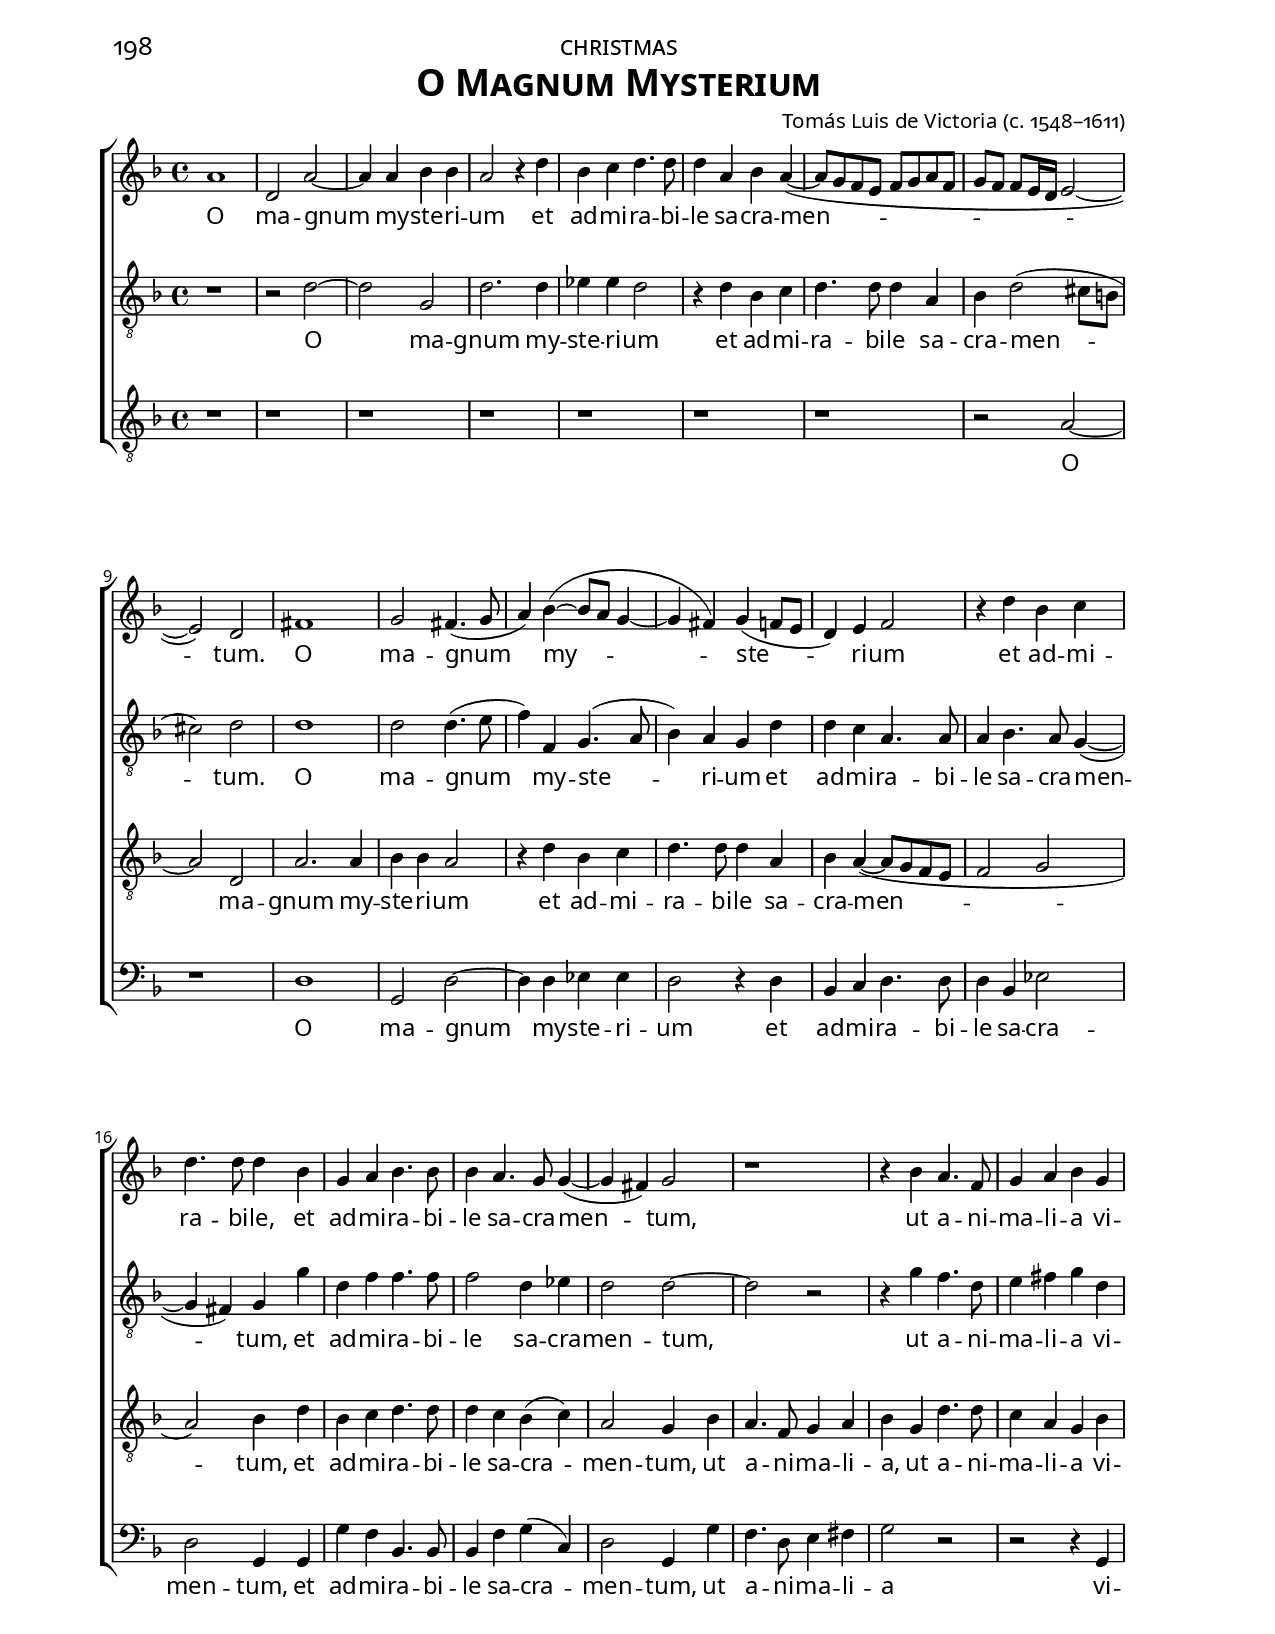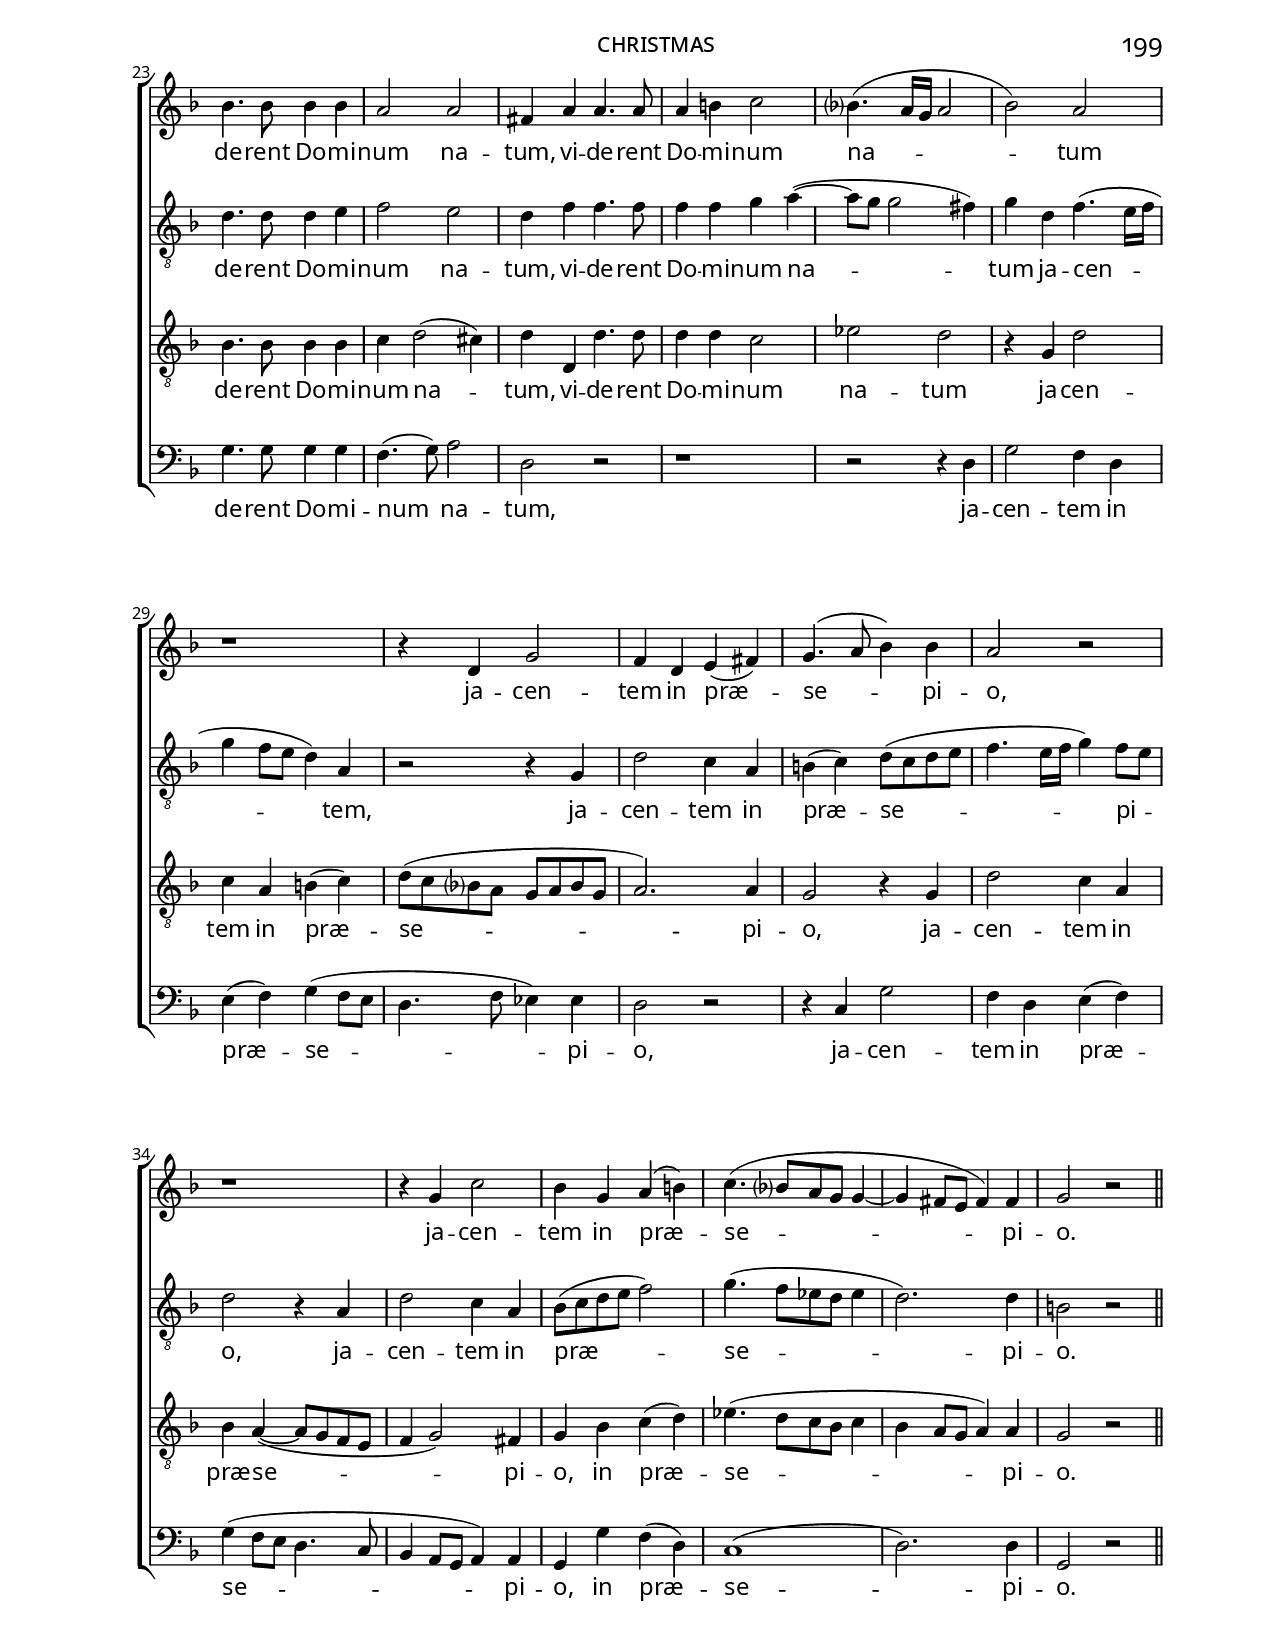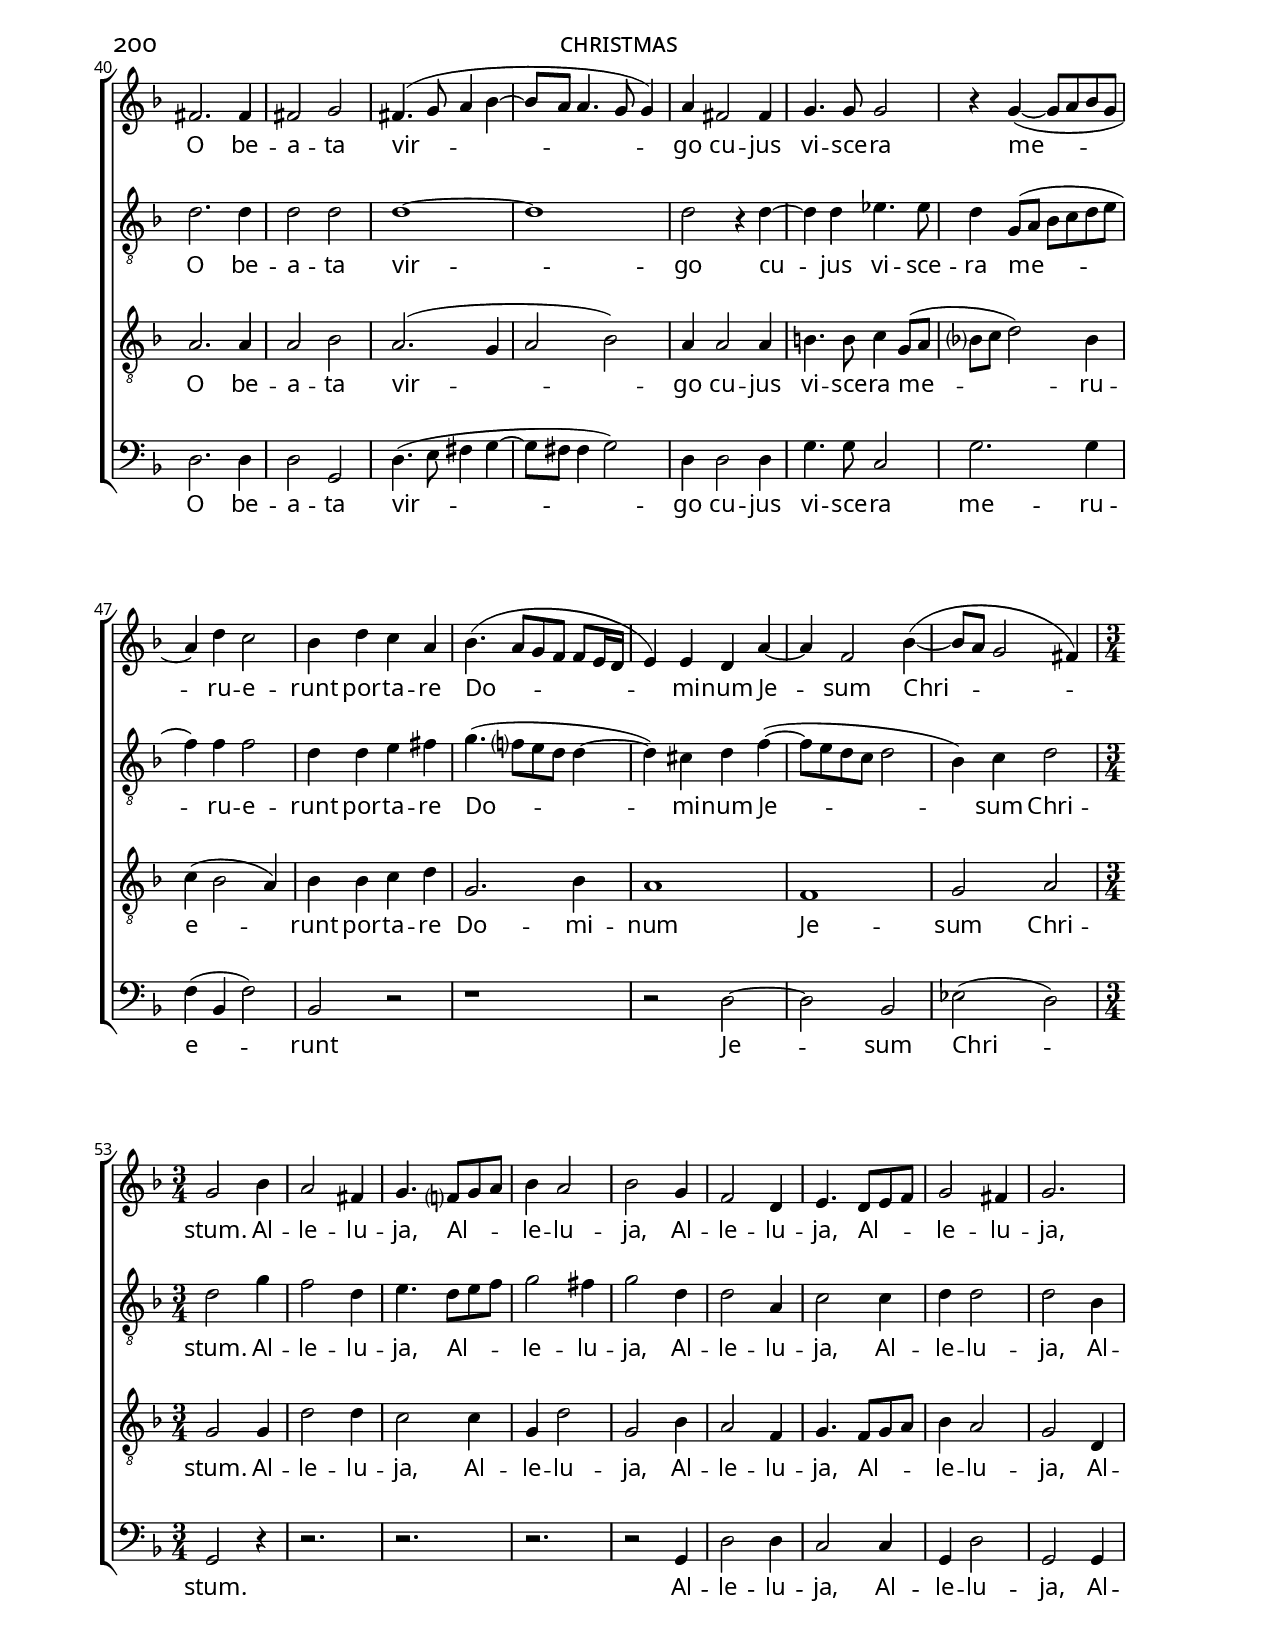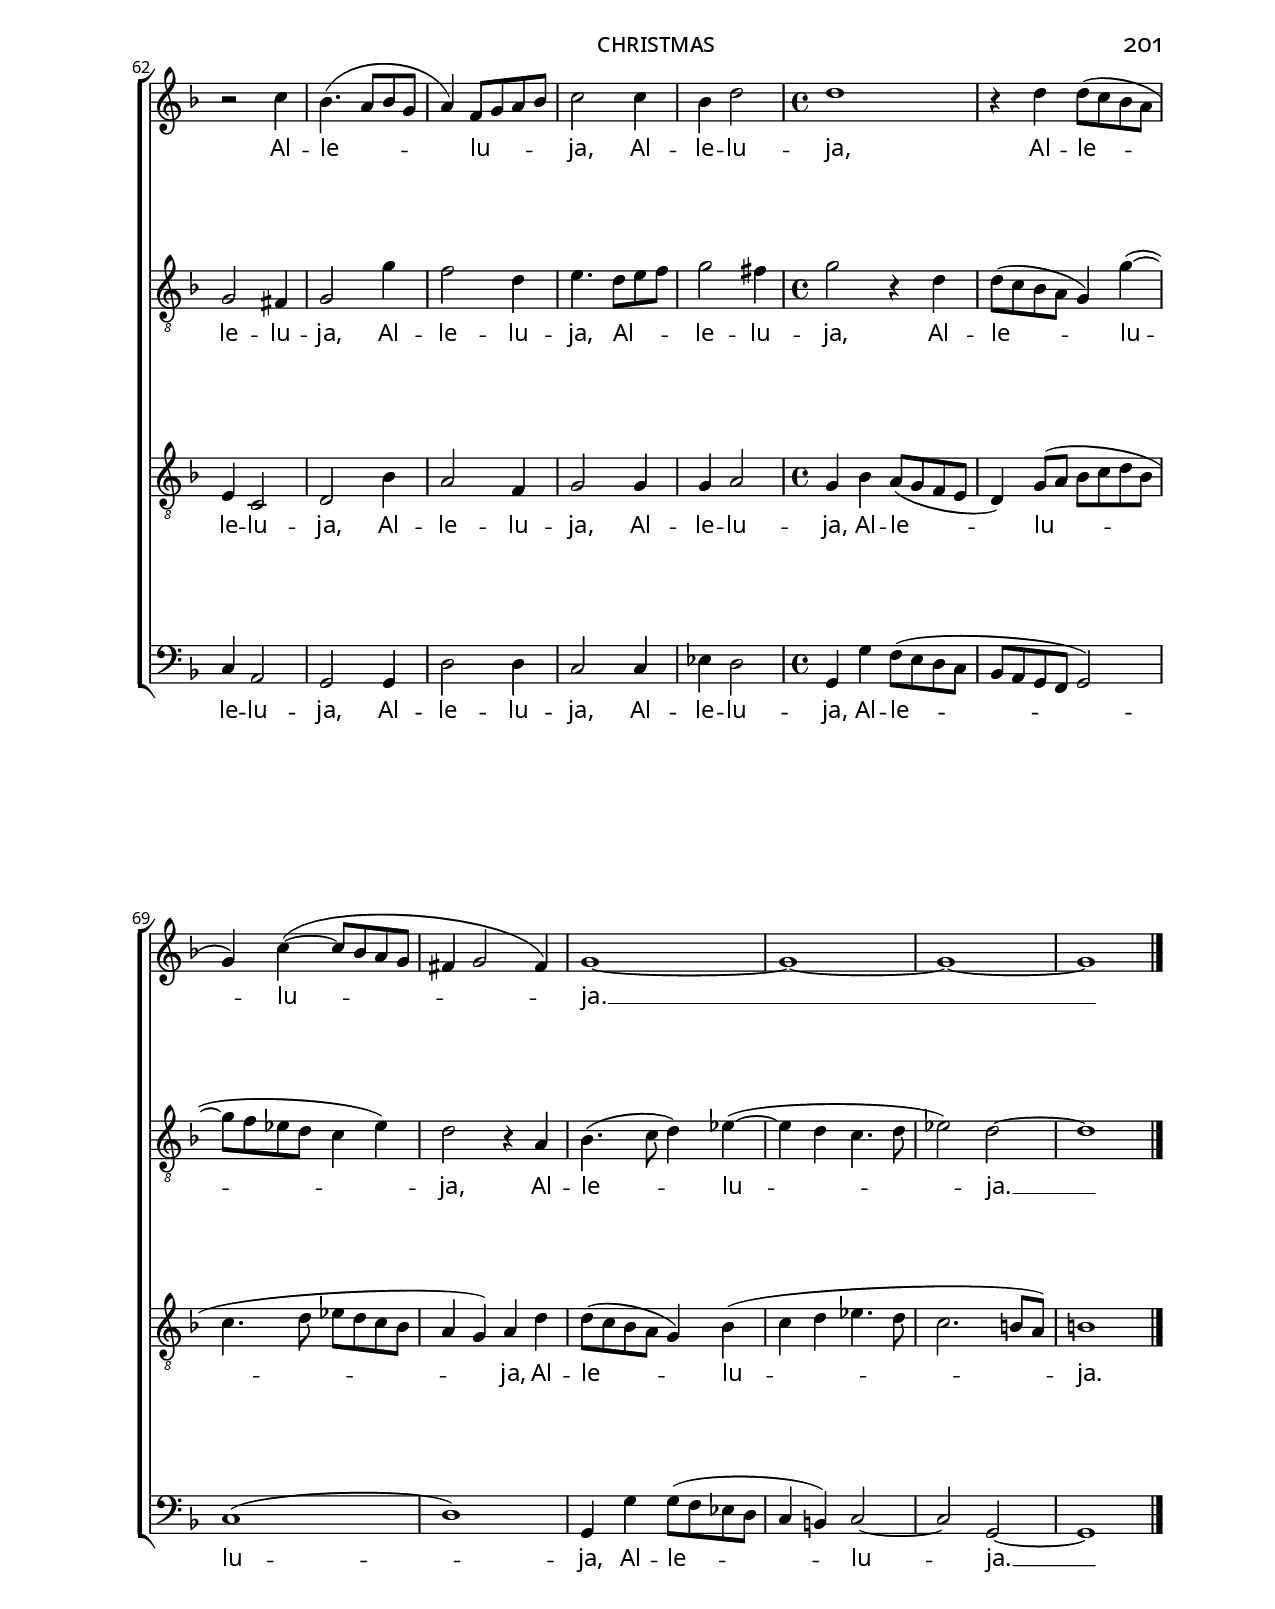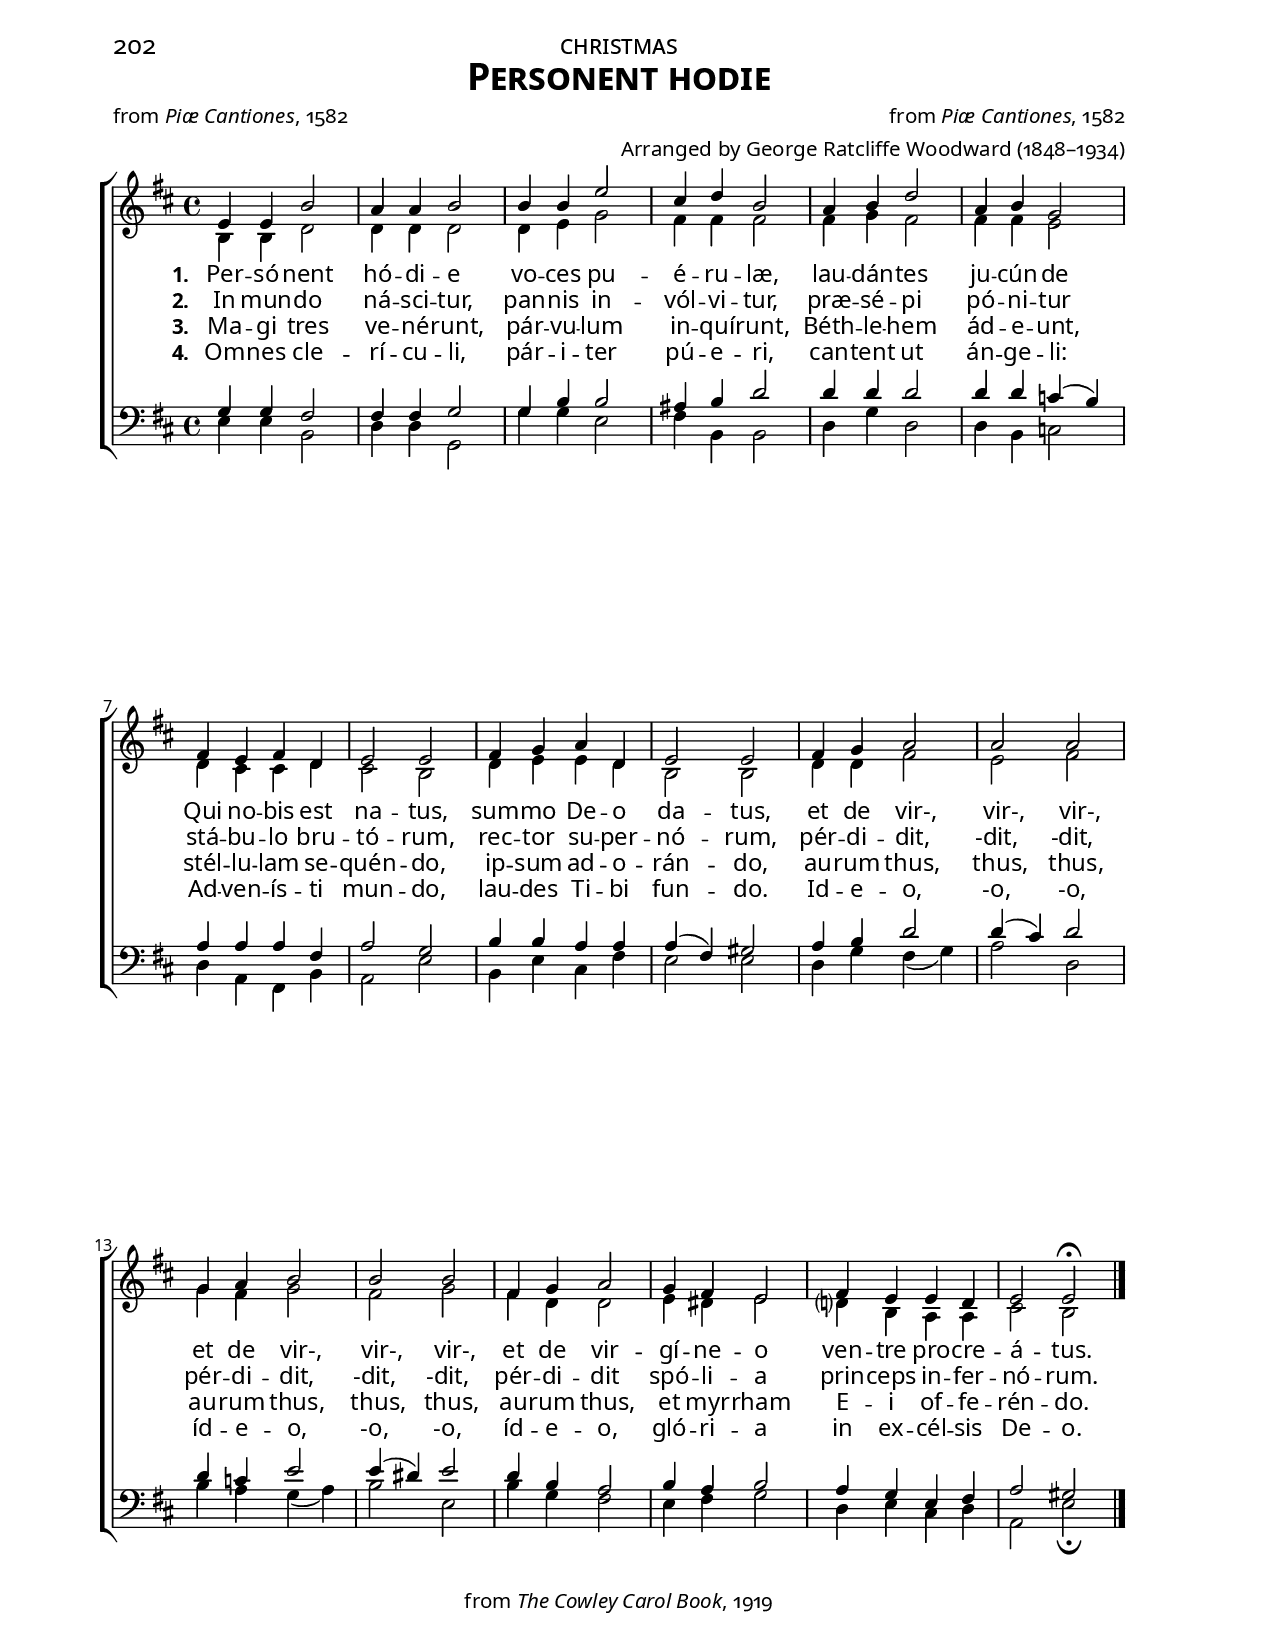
\version "2.14.2"
\include "util.ly"
\header {
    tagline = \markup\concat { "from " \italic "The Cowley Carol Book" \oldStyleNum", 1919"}
}
\paper {
  print-all-headers = ##t
  paper-height = 11\in
  paper-width = 8.5\in
  indent = 0\in
  %system-system-spacing = #'((basic-distance . 10) (padding . 0))
  system-system-spacing =
    #'((basic-distance . 0)
       (minimum-distance . 0)
       (padding . 0)
       (stretchability . 100))
  score-markup-spacing =
    #'((basic-distance . 0)
       (minimum-distance . 0)
       (padding . 0)
       (stretchability . 100))
%  top-markup-spacing =
%    #'((basic-distance . 0)
%       (minimum-distance . 0)
%       (padding . 0)
%       (stretchability . 0))
  ragged-last-bottom = ##f
  ragged-bottom = ##f
  two-sided = ##t
  inner-margin = 1\in
  outer-margin = 0.75\in
  top-margin = 0.26\in
  bottom-margin = 0.25\in
  first-page-number = #198
  print-first-page-number = ##t
  headerLine = \markup{\override #'(font-name . "Garamond Premier Pro") \smallCapsOldStyle"christmas"}
  oddHeaderMarkup = \markup\fill-line{
     \override #'(font-name . "Garamond Premier Pro")\abs-fontsize #12.5
     \combine 
        \fill-line{"" \on-the-fly #print-page-number-check-first
        \oldStylePageNum""
        }
        \fill-line{\headerLine}
  }
  evenHeaderMarkup = \markup {
     \override #'(font-name . "Garamond Premier Pro")\abs-fontsize #12.5
     \combine
        \on-the-fly #print-page-number-check-first
        \oldStylePageNum""
        \fill-line{\headerLine}
  }
}
#(set-global-staff-size 18) \paper{ #(define fonts (make-pango-font-tree "Garamond Premier Pro" "Garamond Premier Pro" "Garamond Premier Pro" (/ 18 20))) }
global = {
  \key f \major
  \time 4/4
  \dynamicUp
  %\set crescendoSpanner = #'dashed-line
  %\set midiInstrument = "recorder"
  \autoBeamOff
  \override DynamicTextSpanner #'style = #'none
}

sopMusic = \relative c' {
	a'1 |
  d,2 a'~ |
  a4 a bes bes |
  a2 r4 d |
  bes c d4. d8 |
  
  d4 a bes a(~ |
  a8[ g f e] f[ g a f] |
  g[ f] f[ e16 d] e2~ |
  e) d |
  fis1 |
  
  %page2
  g2 fis4.( g8 |
  a4) bes4(~ bes8[ a] g4~ |
  g fis) g( f8[ e] |
  d4) e f2 |
  r4 d' bes c |
  
  d4. d8 d4 bes |
  g a bes4. bes8 |
  bes4 a4. g8 g4(~ |
  g fis) g2 |
  r1 |
  
  r4 bes a4. f8 |
  g4 a bes g |
  bes4. bes8 bes4 bes |
  a2 a |
  fis4 a a4. a8 |
  
  %page3
  a4 b c2 |
  bes?4.( a16[ g] a2 |
  bes) a |
  r1 |
  r4 d, g2 |
  
  f4 d e( fis) |
  g4.( a8 bes4) bes |
  a2 r |
  r1 |
  r4 g c2 |
  
  bes4 g a( b) |
  c4.( bes?8[ a g] g4~ |
  g fis8[ e] fis4) fis |
  g2 r \bar"||"\pageBreak
  fis2. fis4 |
  fis2 g |
  
  %page4
  fis4.( g8 a4 bes~ |
  bes8[[ a] a4. g8 g4) |
  a fis2 fis4 |
  g4. g8 g2 |
  r4 g4~( g8[ a bes g] |
  
  a4) d c2 |
  bes4 d c a |
  bes4.( a8[ g f] f[ e16 d] |
  e4) e d a'~ |
  a f2 bes4~( |
  
  bes8[ a] g2 fis4) |
  \time 3/4
  g2 bes4 |
  a2 fis4 |
  g4. f?8[ g a] |
  bes4 a2 |
  bes2 g4 |
  
  %page5
  f2 d4 |
  e4. d8[ e f] |
  g2 fis4 |
  g2. |
  r2 c4 |
  bes4.( a8[ bes g] |
  
  a4) f8[ g a bes] |
  c2 c4 |
  bes4 d2 |
  \time 4/4
  d1 |
  r4 d d8([ c bes a] |
  
  g4) c4(~ c8[ bes a g] |
  fis4 g2 fis4) |
  g1~ |
  g~ |
  g~ |
  g \bar"|."
}
sopWords = \lyricmode {
  O ma -- gnum my -- ste -- ri -- um et ad -- mi -- ra -- bi -- le sa -- cra -- men -- tum.
    O ma -- gnum my -- ste -- ri -- um et ad -- mi -- ra -- bi -- le,
      et ad -- mi -- ra -- bi -- le
    sa -- cra -- men -- tum,
  ut a -- ni -- ma -- li -- a vi -- de -- rent Do -- mi -- num na -- tum,
    vi -- de -- rent Do -- mi -- num na -- tum
  ja -- cen -- tem in præ -- se -- pi -- o,
    ja -- cen -- tem in præ -- se -- pi -- o.
  
  O be -- a -- ta vir -- go cu -- jus vi -- sce -- ra
  me -- ru -- e -- runt por -- ta -- re Do -- mi -- num Je -- sum Chri -- stum.
  Al -- le -- lu -- ja,
  Al -- le -- lu -- ja,
  Al -- le -- lu -- ja,
  Al -- le -- lu -- ja,
  Al -- le -- lu -- ja,
  Al -- le -- lu -- ja,
  Al -- le -- lu -- ja. __
}

altoMusic = \relative c' {
  r1 |
  r2 d~ |
  d g, |
  d'2. d4 |
  ees4 ees d2 |
  
  r4 d bes c |
  d4. d8 d4 a |
  bes d2( cis8[ b] |
  cis2) d |
  d1 |
  
  %page2
  d2 d4.( e8 |
  f4) f, g4.( a8 |
  bes4) a g d' |
  d c a4. a8 |
  a4 bes4. a8 g4(~ |
  g fis) g g' |
  d f f4. f8 |
  f2 d4 ees |
  d2 d~ |
  d r2 |
  
  r4 g f4. d8 |
  e4 fis g d |
  d4. d8 d4 e |
  f2 e |
  d4 f f4. f8 |
  
  %page3
  f4 f g a(~ |
  a8[ g] g2 fis4) |
  g d f4.( e16[ f] |
  g4 f8[ e] d4) a |
  r2 r4 g |
  
  d'2 c4 a |
  b4( c) d8([ c d e] |
  f4. e16[ f] g4) f8[ e] |
  d2 r4 a |
  d2 c4 a |
  
  bes8([ c d e] f2) |
  g4.( f8[ ees d] ees4 |
  d2.) d4 |
  b2 r2 \bar"||"
  d2. d4 d2 d |
  
  %page 4
  d1~ |
  d |
  d2 r4 d~ |
  d d ees4. ees8 |
  d4 g,8([ a] bes[ c d e] |
  f4) f f2 |
  d4 d e fis |
  g4.( f?8[ e d] d4~ |
  d) cis d f~( |
  f8[ e d c] d2 |
  
  bes4) c d2 |
  \time 3/4
  d2 g4 |
  f2 d4 |
  e4. d8[ e f] |
  g2 fis4 |
  g2 d4 |
  
  %page 5
  d2 a4 |
  c2 c4 |
  d d2 |
  d bes4 |
  g2 fis4 |
  g2 g'4 |
  
  f2 d4 |
  e4. d8[ e f] |
  g2 fis4 |
  \time 4/4
  g2 r4 d |
  d8([ c bes a] g4) g'~( |
  g8[ f ees d] c4 ees) |
  d2 r4 a |
  bes4.( c8 d4) ees(~ |
  ees d c4. d8 |
  ees2) d~ |
  d1 \bar"|."
}
altoWords = \lyricmode {
  O ma -- gnum my -- ste -- ri -- um et ad -- mi -- ra -- bi -- le sa -- cra -- men -- tum.
    O ma -- gnum my -- ste -- ri -- um et ad -- mi -- ra -- bi -- le sa -- cra -- men -- tum,
      et ad -- mi -- ra -- bi -- le sa -- cra -- men -- tum,
  ut a -- ni -- ma -- li -- a vi -- de -- rent Do -- mi -- num na -- tum,
    vi -- de -- rent Do -- mi -- num na -- tum
  ja -- cen -- tem,
    ja -- cen -- tem
  in præ -- se -- pi -- o,
    ja -- cen -- tem in præ -- se -- pi -- o.
  
  O be -- a -- ta vir -- go cu -- jus vi -- sce -- ra
  me -- ru -- e -- runt por -- ta -- re Do -- mi -- num Je -- sum Chri -- stum.
  Al -- le -- lu -- ja,
  Al -- le -- lu -- ja,
  Al -- le -- lu -- ja,
  Al -- le -- lu -- ja,
  Al -- le -- lu -- ja,
  Al -- le -- lu -- ja,
  Al -- le -- lu -- ja,
  Al -- le -- lu -- ja,
  Al -- le -- lu -- ja. __
}

tenorMusic = \relative c' {
  \repeat unfold 7 { r1 }
  r2 a2~ |
  a d, |
  a'2. a4 |
  
  %page2
  bes4 bes a2 |
  r4 d bes c |
  d4. d8 d4 a |
  bes a~( a8[ g f e] |
  f2 g |
  
  a) bes4 d |
  bes c d4. d8 |
  d4 c bes( c) |
  a2 g4 bes |
  a4. f8 g4 a |
  
  bes g d'4. d8 |
  c4 a g bes |
  bes4. bes8 bes4 bes |
  c d2( cis4) |
  d d, d'4. d8 |
  
  %page3
  d4 d c2 |
  ees d |
  r4 g, d'2 |
  c4 a b( c) |
  d8([ c bes? a] g[ a bes g] |
  a2.) a4 |
  g2 r4 g |
  d'2 c4 a |
  bes a4~( a8[ g f e] |
  f4 g2) fis4 |
  
  g bes c( d) |
  ees4.( d8[ c bes] c4 |
  bes a8[ g] a4) a |
  g2 r \bar"||"
  a2. a4 a2 bes |
  
  %page4
  a2.( g4 a2 bes) |
  a4 a2 a4 |
  b4. b8 c4 g8([ a] |
  bes?[ c] d2) bes4 |
  
  c4( bes2 a4) |
  bes bes c d |
  g,2. bes4 |
  a1 f |
  
  g2 a |
  \time 3/4
  g2 g4 |
  d'2 d4 |
  c2 c4 |
  g d'2 |
  g, bes4 |
  
  %page5
  a2 f4 |
  g4. f8[ g a] |
  bes4 a2 |
  g d4 |
  e c2 |
  d bes'4 |
  
  a2 f4 |
  g2 g4 |
  g a2 |
  \time 4/4
  g4 bes a8([ g f e] |
  d4) g8([ a] bes[ c d bes] |
  c4. d8 ees[ d c bes] |
  a4 g) a d |
  d8([ c bes a] g4) bes( |
  c d ees4. d8 |
  c2. b8[ a]) |
  b1 \bar"|."
}

tenorWords = \lyricmode {
  O ma -- gnum my -- ste -- ri -- um et ad -- mi -- ra -- bi -- le sa -- cra -- men -- tum,
    et ad -- mi -- ra -- bi -- le sa -- cra -- men -- tum,
  ut a -- ni -- ma -- li -- a,
    ut a -- ni -- ma -- li -- a
  vi -- de -- rent Do -- mi -- num na -- tum,
    vi -- de -- rent Do -- mi -- num na -- tum
  ja -- cen -- tem in præ -- se -- pi -- o,
    ja -- cen -- tem in præ -- se -- pi -- o,
      in præ -- se -- pi -- o.
  
  O be -- a -- ta vir -- go cu -- jus vi -- sce -- ra
  me -- ru -- e -- runt por -- ta -- re Do -- mi -- num Je -- sum Chri -- stum.
  Al -- le -- lu -- ja,
  Al -- le -- lu -- ja,
  Al -- le -- lu -- ja,
  Al -- le -- lu -- ja,
  Al -- le -- lu -- ja,
  Al -- le -- lu -- ja,
  Al -- le -- lu -- ja,
  Al -- le -- lu -- ja,
  Al -- le -- lu -- ja.
}

bassMusic = \relative c' {
  \repeat unfold 9 { r1 }
  d,1 |
  
  %page2
  g,2 d'~ |
  d4 d ees ees |
  d2 r4 d |
  bes c d4. d8 |
  d4 bes ees2 |
  
  d2 g,4 g |
  g' f bes,4. bes8 |
  bes4 f' g( c,) |
  d2 g,4 g' |
  f4. d8 e4 fis |
  
  g2 r |
  r r4 g, |
  g'4. g8 g4 g |
  f4.( g8) a2 |
  d,2 r |
  
  %page3
  r1 |
  r2 r4 d |
  g2 f4 d |
  e( f) g( f8[ e] |
  d4. f8 ees4) ees |
  
  d2 r |
  r4 c g'2 |
  f4 d e( f) |
  g( f8[ e] d4. c8 |
  bes4 a8[ g] a4) a |
  
  g g' f( d) |
  c1( |
  d2.) d4 |
  g,2 r \bar"||"
  d'2. d4 |
  d2 g, |
  
  %page4
  d'4.( e8 fis4 g~ |
  g8[ fis] fis4 g2) |
  d4 d2 d4 |
  g4. g8 c,2 |
  g'2. g4 |
  
  f4( bes, f'2) |
  bes, r |
  r1 |
  r2 d~ |
  d bes |
  
  ees( d) |
  \time 3/4
  g,2 r4 |
  \repeat unfold 3 { r2. }
  r2 g4 |
  
  %page5
  d'2 d4 |
  c2 c4 |
  g d'2 |
  g, g4 |
  c a2 |
  g g4 |
  
  d'2 d4 |
  c2 c4 |
  ees d2 |
  \time 4/4
  g,4 g' f8([ e d c] |
  bes[ a g f] g2) |
  
  c1( |
  d) |
  g,4 g' g8([ f ees d] |
  c4 b) c2~ |
  c g~ |
  g1 \bar"|."
}
bassWords = \lyricmode {
  O ma -- gnum my -- ste -- ri -- um et ad -- mi -- ra -- bi -- le sa -- cra -- men -- tum,
    et ad -- mi -- ra -- bi -- le sa -- cra -- men -- tum,
  ut a -- ni -- ma -- li -- a vi -- de -- rent Do -- mi -- num na -- tum,
  ja -- cen -- tem in præ -- se -- pi -- o,
    ja -- cen -- tem in præ -- se -- pi -- o,
    in præ -- se -- pi -- o.
  
  O be -- a -- ta vir -- go cu -- jus vi -- sce -- ra
  me -- ru -- e -- runt Je -- sum Chri -- stum.
  Al -- le -- lu -- ja,
  Al -- le -- lu -- ja,
  Al -- le -- lu -- ja,
  Al -- le -- lu -- ja,
  Al -- le -- lu -- ja,
  Al -- le -- lu -- ja,
  Al -- le -- lu -- ja. __
}

pianoRH = \relative c' {
}
pianoLH = \relative c' {
}

\score {
<<
    \new ChoirStaff <<
    \new Staff = sop <<
      \new Voice = "sopranos" { \global \sopMusic }
    >>
    \new Lyrics = "sopranos"  \lyricsto "sopranos" \sopWords
    \new Staff = alt <<
      \clef "treble_8"
      \new Voice = "altos" { \global \altoMusic }
    >>
    \new Lyrics = "altos"  \lyricsto "altos" \altoWords
    \new Staff = ten <<
      \clef "treble_8"
      \new Voice = "tenors" { \global \tenorMusic }
    >>
    \new Lyrics = "tenors" \lyricsto "tenors" \tenorWords
    \new Staff = bas <<
      \clef bass
      \new Voice = "basses" { \global \bassMusic }
    >>
    \new Lyrics = "basses" \lyricsto "basses" \bassWords
  >>
%    \new PianoStaff << \new Staff { \new Voice { \pianoRH } } \new Staff { \clef "bass" \pianoLH } >>
  >>
  \layout {
  \context {
    \Lyrics
    \override LyricText #'font-size = #1.3
  }
    \context {
      \Lyrics
      \override LyricText #'font-size = #1.3
      %\override VerticalAxisGroup #'staff-affinity = #0
    }
    \context {
      \Score
      \override SpacingSpanner #'base-shortest-duration = #(ly:make-moment 1 8)
      \override SpacingSpanner #'common-shortest-duration = #(ly:make-moment 1 4)
    }
    \context {
      % Remove all empty staves
      \Staff \RemoveEmptyStaves \override VerticalAxisGroup #'remove-first = ##t
      
      \override VerticalAxisGroup #'staff-staff-spacing =
      #'((basic-distance . 0)
         (minimum-distance . 0)
         (padding . -1)
         (stretchability . 65))
    }
    \context {
      \Lyrics
      \override LyricText #'X-offset = #center-on-word
    }
  }
  \header {
    title = \markup{\override #'(font-name . "Garamond Premier Pro Semibold"){ \abs-fontsize #18 \smallCapsOldStyle"O Magnum Mysterium"}}
    composer = \markup\oldStyleNum"Tomás Luis de Victoria (c. 1548–1611)"
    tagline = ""
  }
}






























global = {
  \key d \major
  \time 4/4
  \autoBeamOff
}

sopMusic = \relative c' {
  e4 e |
  b'2 a4 a b2 b4 b |
  e2 cis4 d |
  b2 a4 b |
  
  d2 a4 b |
  g2 |
  fis4 e fis d |
  e2 e |
  fis4 g a d, |
  
  e2 e |
  fis4 g |
  a2 a |
  a g4 a |
  b2 b |
  b fis4 g |
  a2 g4 fis |
  e2 |
  fis4 e e d |
  e2 e\fermata \bar "|."
}
sopWords = \lyricmode {
  
}

altoMusic = \relative c' {
  b4 b |
  d2 d4 d |
  d2 d4 e |
  g2 fis4 fis |
  fis2 fis4 g |
  
  fis2 fis4 fis |
  e2 |
  d4 cis cis d |
  cis2 b |
  d4 e e d |
  
  b2 b |
  d4 d |
  fis2 e |
  fis g4 fis |
  g2 fis |
  
  g fis4 d |
  d2 e4 dis |
  e2 |
  d?4 b a a |
  cis2 b \bar "|."
}
altoWords = \lyricmode {
  \dropLyricsV
  \set stanza = #"1. "
  Per -- só -- nent hó -- di -- e
  vo -- ces pu -- é -- ru -- læ,
  lau -- dán -- tes ju -- cún -- de
  Qui no -- bis est na -- tus,
  sum -- mo De -- o da -- tus,
  et de vir-, vir-, vir-,
  et de vir-, vir-, vir-,
  et de vir -- gí -- ne -- o
  ven -- tre pro -- cre -- á -- tus.
}
altoWordsII = \lyricmode {
  \dropLyricsV
%\markup\italic
  \set stanza = #"2. "
  In mun -- do ná -- sci -- tur,
  pan -- nis in -- vól -- vi -- tur,
  præ -- sé -- pi pó -- ni -- tur
  stá -- bu -- lo bru -- tó -- rum,
  rec -- tor su -- per -- nó -- rum,
  pér -- di -- dit, -dit, -dit,
  pér -- di -- dit, -dit, -dit,
  pér -- di -- dit spó -- li -- a
  prin -- ceps in -- fer -- nó -- rum.
}
altoWordsIII = \lyricmode {
  \dropLyricsV
  \set stanza = #"3. "
  Ma -- gi tres ve -- né -- runt,
  pár -- vu -- lum in -- quí -- runt,
  Béth -- le -- hem ád -- e -- unt,
  stél -- lu -- lam se -- quén -- do,
  ip -- sum ad -- o -- rán -- do,
  au -- rum thus, thus, thus,
  au -- rum thus, thus, thus,
  au -- rum thus, et myr -- rham
  E -- i of -- fe -- rén -- do.
}
altoWordsIV = \lyricmode {
  \dropLyricsV
  \set stanza = #"4. "
  Om -- nes cle -- rí -- cu -- li,
  pár -- i -- ter pú -- e -- ri,
  can -- tent ut án -- ge -- li:
  Ad -- ven -- ís -- ti mun -- do,
  lau -- des Ti -- bi fun -- do.
  Id -- e -- o, -o, -o,
  íd -- e -- o, -o, -o,
  íd -- e -- o, gló -- ri -- a
  in ex -- cél -- sis De -- o.
}
altoWordsV = \lyricmode {
  \set stanza = #"5. "
  \set ignoreMelismata = ##t
}
altoWordsVI = \lyricmode {
  \set stanza = #"6. "
  \set ignoreMelismata = ##t
}
tenorMusic = \relative c' {
  g4 g |
  fis2 fis4 fis |
  g2 g4 b |
  b2 ais4 b |
  d2 d4 d |
  
  d2 d4 d |
  c4( b) |
  a4 a a fis |
  a2 g |
  b4 b a a |
  
  a( fis) gis2 |
  a4 b |
  d2 d4( cis) |
  d2 d4 c |
  e2 e4( dis) |
  
  e2 d4 b |
  a2 b4 a |
  b2 |
  a4 g e fis |
  a2 gis \bar "|."
}
tenorWords = \lyricmode {

}

bassMusic = \relative c {
  e4 e |
  b2 d4 d |
  g,2 g'4 g |
  e2 fis4 b, |
  b2 d4 g |
  
  d2 d4 b |
  c2 |
  d4  a fis b |
  a2 e' |
  b4 e cis fis |
  
  e2 e |
  d4 g |
  fis( g) a2 |
  d, b'4 a |
  g( a) b2 |
  
  e, b'4 g |
  fis2 e4 fis |
  g2 |
  d4 e cis d |
  a2 e'\fermata \bar "|."
}
bassWords = \lyricmode {

}

pianoRH = \relative c' {
}
pianoLH = \relative c' {
}

\score {
  <<
   \new ChoirStaff <<
    \new Staff = women <<
      \new Voice = "sopranos" { \voiceOne << \global \sopMusic >> }
      \new Voice = "altos" { \voiceTwo << \global \altoMusic >> }
    >>
    \new Lyrics \with { alignAboveContext = #"women" \override VerticalAxisGroup #'nonstaff-relatedstaff-spacing = #'((basic-distance . 1))} \lyricsto "sopranos" \sopWords
    \new Lyrics = "altosVI"  \with { alignBelowContext = #"women" } \lyricsto "sopranos" \altoWordsVI
    \new Lyrics = "altosV"  \with { alignBelowContext = #"women" } \lyricsto "sopranos" \altoWordsV
    \new Lyrics = "altosIV"  \with { alignBelowContext = #"women" } \lyricsto "sopranos" \altoWordsIV
    \new Lyrics = "altosIII"  \with { alignBelowContext = #"women" } \lyricsto "sopranos" \altoWordsIII
    \new Lyrics = "altosII"  \with { alignBelowContext = #"women" } \lyricsto "sopranos" \altoWordsII
    \new Lyrics = "altos"  \with { alignBelowContext = #"women" \override VerticalAxisGroup #'nonstaff-relatedstaff-spacing = #'((basic-distance . 1)) } \lyricsto "sopranos" \altoWords
   \new Staff = men <<
      \clef bass
      \new Voice = "tenors" { \voiceOne << \global \tenorMusic >> }
      \new Voice = "basses" { \voiceTwo << \global \bassMusic >> }
    >>
    \new Lyrics \with { alignAboveContext = #"men" \override VerticalAxisGroup #'nonstaff-relatedstaff-spacing = #'((basic-distance . 1)) } \lyricsto "tenors" \tenorWords
    \new Lyrics \with { alignBelowContext = #"men" \override VerticalAxisGroup #'nonstaff-relatedstaff-spacing = #'((basic-distance . 1)) } \lyricsto "basses" \bassWords
  >>
%    \new PianoStaff << \new Staff { \new Voice { \pianoRH } } \new Staff { \clef "bass" \pianoLH } >>
  >>
  \layout {
  \context {
    \Lyrics
    \override LyricText #'font-size = #1.3
  }
    \context {
      \Score
      %\override SpacingSpanner #'base-shortest-duration = #(ly:make-moment 1 8)
      %\override SpacingSpanner #'common-shortest-duration = #(ly:make-moment 1 4)
    }
    \context {
      % Remove all empty staves
      % \Staff \RemoveEmptyStaves \override VerticalAxisGroup #'remove-first = ##t
    }
    \context {
      \Lyrics
      \override LyricText #'X-offset = #center-on-word
    }
  }
  \header {
    title = \markup{\override #'(font-name . "Garamond Premier Pro Semibold"){ \abs-fontsize #18 \smallCapsOldStyle"Personent hodie"}}
    poet = \markup \concat{"from " \italic "Piæ Cantiones" \oldStyleNum", 1582"}
    composer = \markup \concat{"from " \italic "Piæ Cantiones" \oldStyleNum", 1582"}
    arranger = \markup\oldStyleNum"Arranged by George Ratcliffe Woodward (1848–1934)"
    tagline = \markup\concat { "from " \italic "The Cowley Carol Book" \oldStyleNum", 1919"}
  }
}
